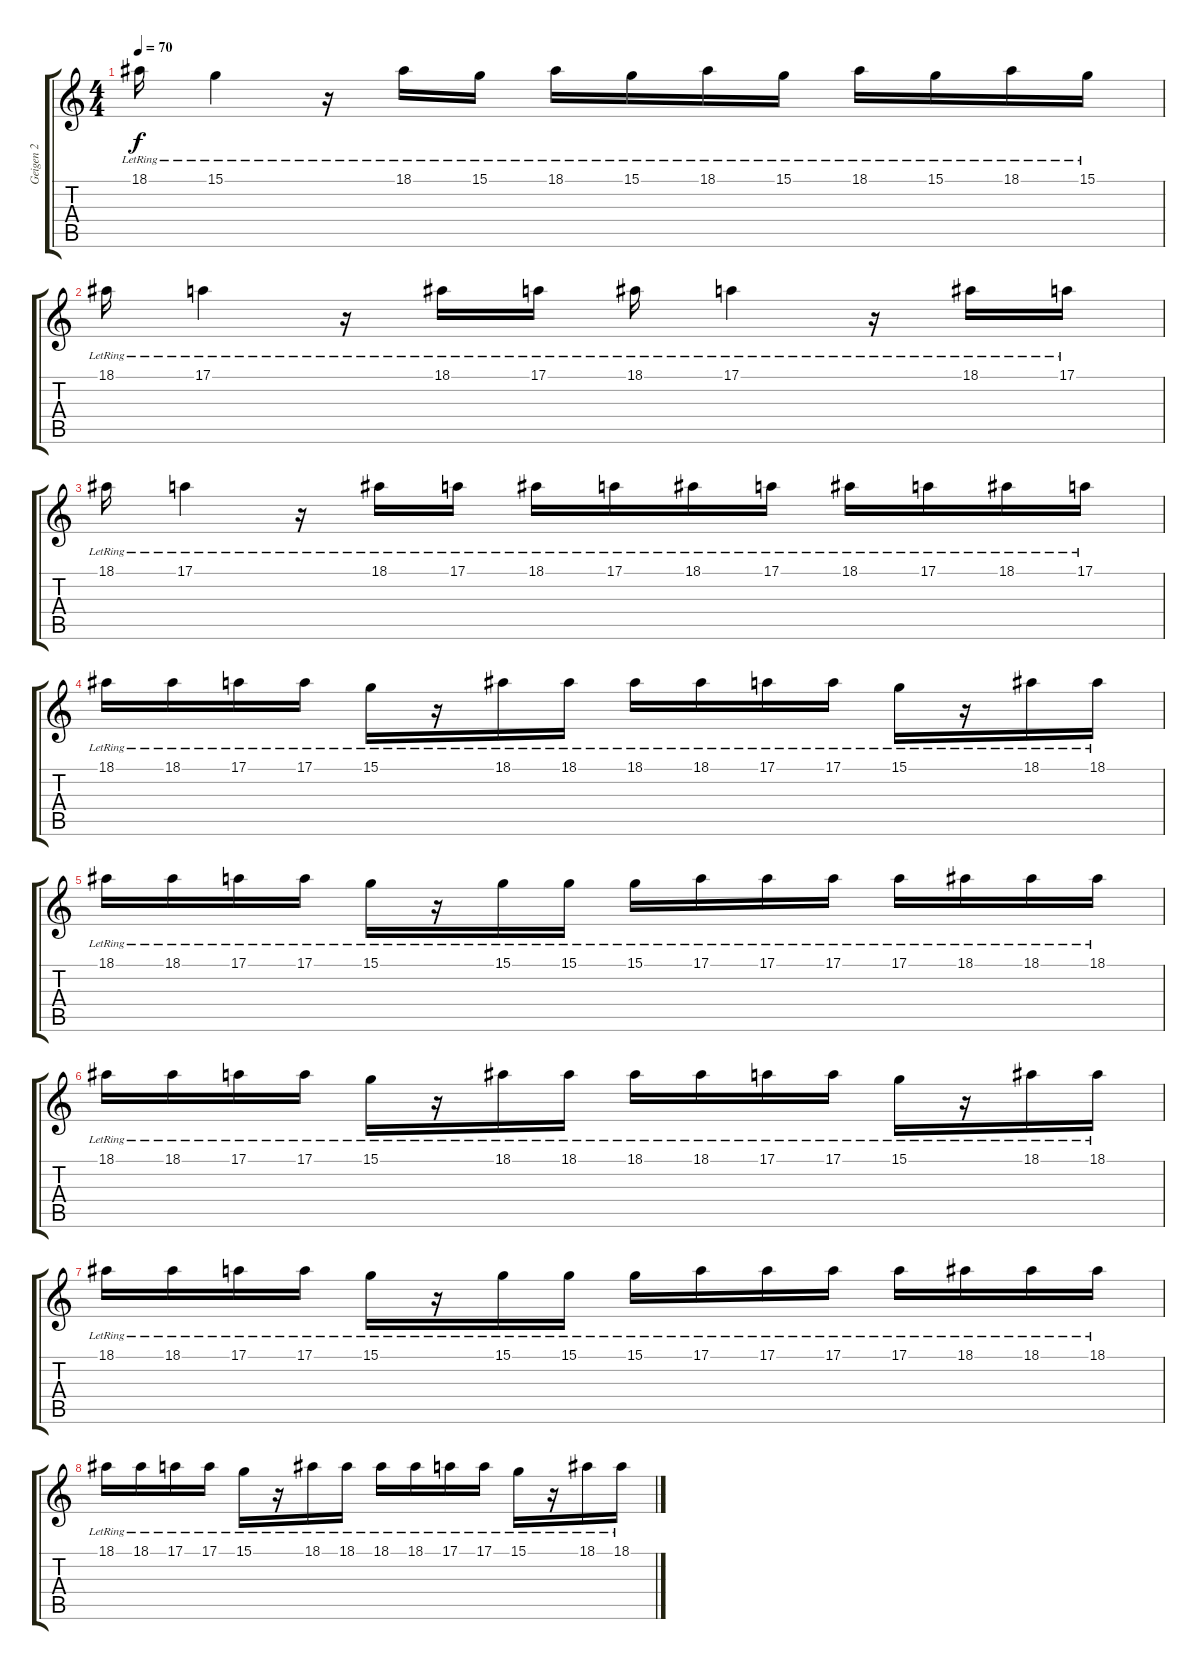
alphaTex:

\track ("Geigen 2" "Geigen 2") {instrument stringensemble1}
\staff {score tabs}
\tuning (E4 B3 G3 D3 A2 E2) {hide}
\ts (4 4)
\tempo 70
\clef g2
\ks c
18.1{lr}.16{dy f} 15.1{lr}.4 r.16 18.1{lr}.16 15.1{lr}.16 18.1{lr}.16 15.1{lr}.16 18.1{lr}.16 15.1{lr}.16 18.1{lr}.16 15.1{lr}.16 18.1{lr}.16 15.1{lr}.16 |
18.1{lr}.16 17.1{lr}.4 r.16 18.1{lr}.16 17.1{lr}.16 18.1{lr}.16 17.1{lr}.4 r.16 18.1{lr}.16 17.1{lr}.16 |
18.1{lr}.16 17.1{lr}.4 r.16 18.1{lr}.16 17.1{lr}.16 18.1{lr}.16 17.1{lr}.16 18.1{lr}.16 17.1{lr}.16 18.1{lr}.16 17.1{lr}.16 18.1{lr}.16 17.1{lr}.16 |
18.1{lr}.16 18.1{lr}.16 17.1{lr}.16 17.1{lr}.16 15.1{lr}.16 r.16 18.1{lr}.16 18.1{lr}.16 18.1{lr}.16 18.1{lr}.16 17.1{lr}.16 17.1{lr}.16 15.1{lr}.16 r.16 18.1{lr}.16 18.1{lr}.16 |
18.1{lr}.16 18.1{lr}.16 17.1{lr}.16 17.1{lr}.16 15.1{lr}.16 r.16 15.1{lr}.16 15.1{lr}.16 15.1{lr}.16 17.1{lr}.16 17.1{lr}.16 17.1{lr}.16 17.1{lr}.16 18.1{lr}.16 18.1{lr}.16 18.1{lr}.16 |
18.1{lr}.16 18.1{lr}.16 17.1{lr}.16 17.1{lr}.16 15.1{lr}.16 r.16 18.1{lr}.16 18.1{lr}.16 18.1{lr}.16 18.1{lr}.16 17.1{lr}.16 17.1{lr}.16 15.1{lr}.16 r.16 18.1{lr}.16 18.1{lr}.16 |
18.1{lr}.16 18.1{lr}.16 17.1{lr}.16 17.1{lr}.16 15.1{lr}.16 r.16 15.1{lr}.16 15.1{lr}.16 15.1{lr}.16 17.1{lr}.16 17.1{lr}.16 17.1{lr}.16 17.1{lr}.16 18.1{lr}.16 18.1{lr}.16 18.1{lr}.16 |
18.1{lr}.16 18.1{lr}.16 17.1{lr}.16 17.1{lr}.16 15.1{lr}.16 r.16 18.1{lr}.16 18.1{lr}.16 18.1{lr}.16 18.1{lr}.16 17.1{lr}.16 17.1{lr}.16 15.1{lr}.16 r.16 18.1{lr}.16 18.1{lr}.16
